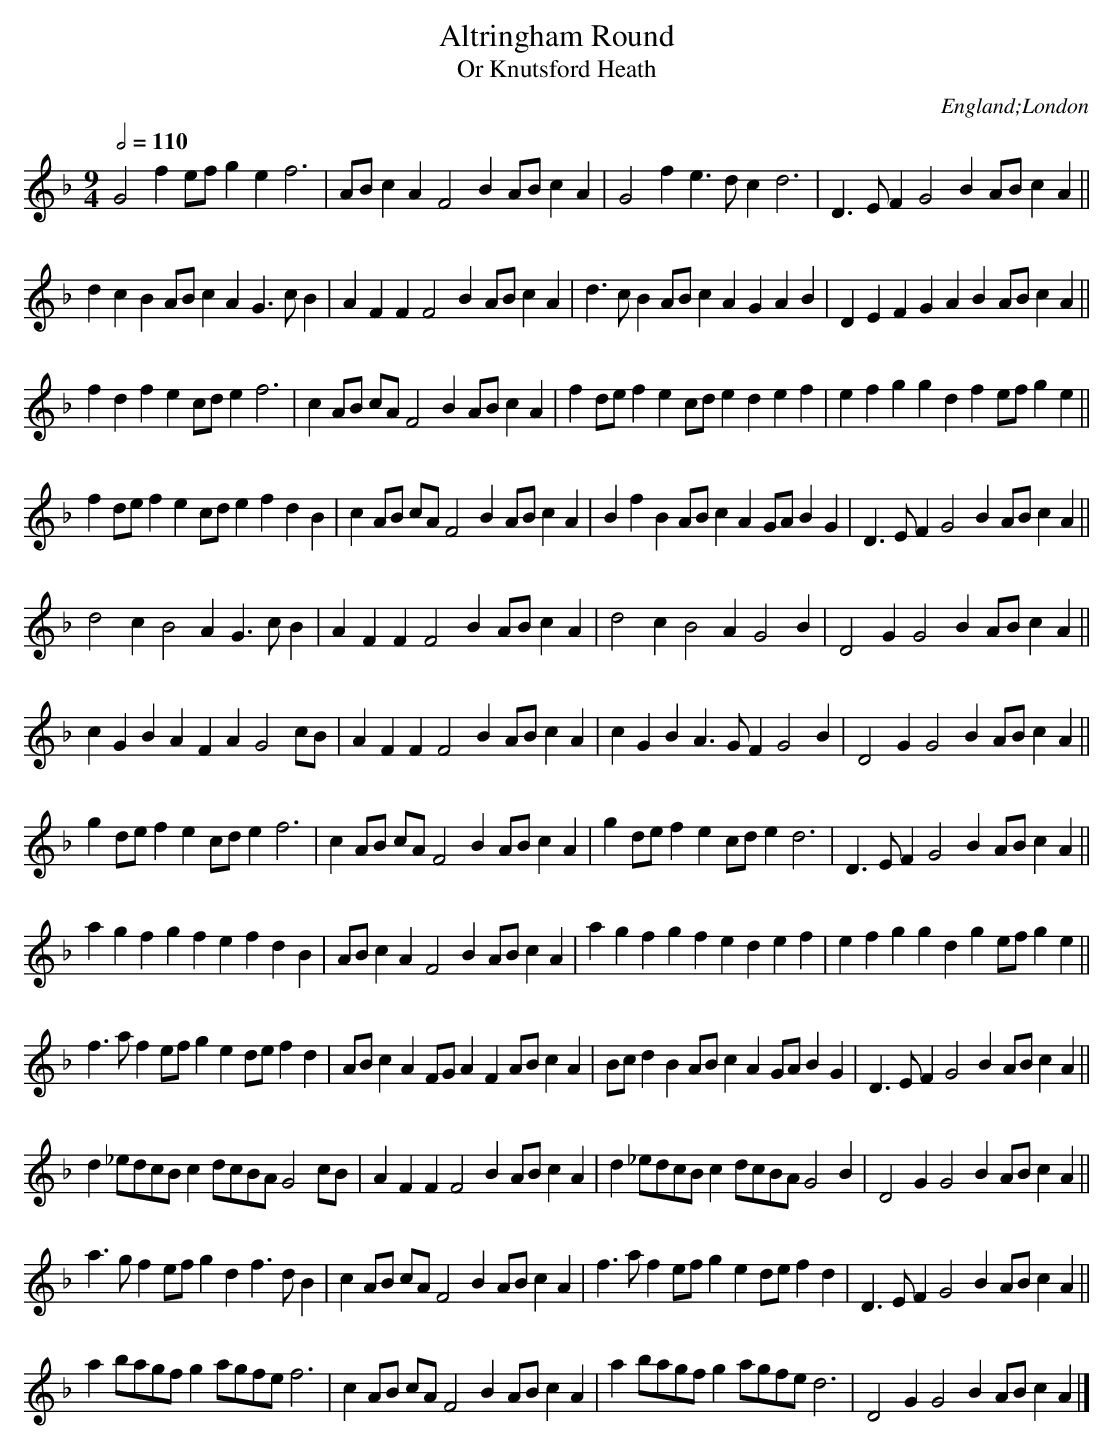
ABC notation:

X:1
T:Altringham Round
O:England;London
Q:1/2=110
T:Knutsford Heath, Or
M:9/4
L:1/4
K:F
G2fe/f/gef3 | A/B/cAF2BA/B/cA |\
G2fe>dcd3 | D>EFG2BA/B/cA ||
dcBA/B/cAG>cB | AFFF2BA/B/cA |\
d>cBA/B/cAGAB | DEFGABA/B/cA ||
fdfec/d/ef3 | cA/B/ c/A/F2BA/B/cA |\
fd/e/fec/d/edef | efggdfe/f/ge ||
fd/e/fec/d/efdB | cA/B/ c/A/F2BA/B/cA |\
BfBA/B/cAG/A/BG | D>EFG2BA/B/cA ||
d2cB2AG>cB | AFFF2BA/B/cA | d2cB2AG2B | D2GG2BA/B/cA ||
cGBAFAG2c/B/ | AFFF2BA/B/cA | cGBA>GFG2B | D2GG2BA/B/cA ||
gd/e/fec/d/ef3 | cA/B/ c/A/F2BA/B/cA |\
gd/e/fec/d/ed3 | D>EFG2BA/B/cA ||
agfgfefdB | A/B/cAF2BA/B/cA |\
agfgfedef | efggdge/f/ge ||
f>afe/f/ged/e/fd | A/B/cAF/G/AFA/B/cA |\
B/c/dBA/B/cAG/A/BG | D>EFG2BA/B/cA ||
d_e/d/c/B/cd/c/B/A/G2c/B/ | AFFF2BA/B/cA |\
d_e/d/c/B/cd/c/B/A/G2B | D2GG2BA/B/cA ||
a>gfe/f/gdf>dB | cA/B/ c/A/F2BA/B/cA |\
f>afe/f/ged/e/fd | D>EFG2BA/B/cA ||
ab/a/g/f/ga/g/f/e/f3 | cA/B/ c/A/F2BA/B/cA |\
ab/a/g/f/ga/g/f/e/d3 | D2GG2BA/B/cA |]
